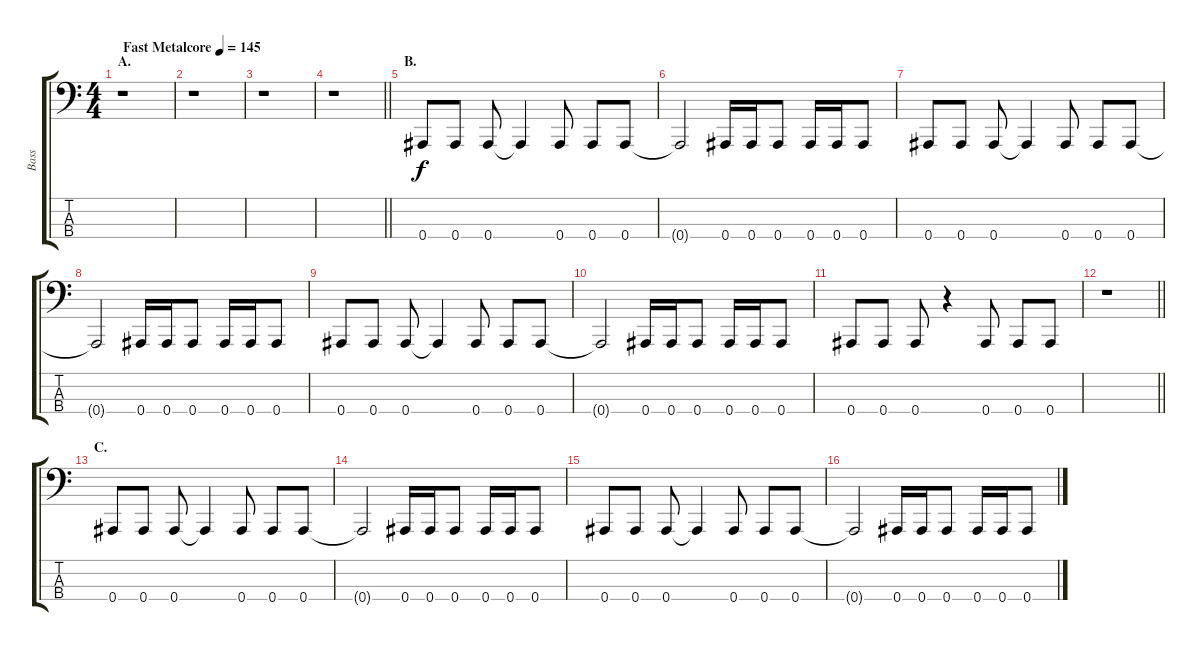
\track ("Bass" "Bass") {instrument electricbasspick}
\staff {score tabs}
\tuning (Eb2 Bb1 F1 Bb0) {hide}
\ts (4 4)
\section ("" "A.")
\tempo (145 "Fast Metalcore")
\clef f4
\ks c
r.1{dy f instrument electricbasspick} |
r.1 |
r.1 |
\barLineRight lightlight
r.1 |
\section ("" "B.")
0.4.8 0.4.8 0.4.8 0.4{t}.4 0.4.8 0.4.8 0.4.8 |
0.4{t}.2 0.4.16 0.4.16 0.4.8 0.4.16 0.4.16 0.4.8 |
0.4.8 0.4.8 0.4.8 0.4{t}.4 0.4.8 0.4.8 0.4.8 |
0.4{t}.2 0.4.16 0.4.16 0.4.8 0.4.16 0.4.16 0.4.8 |
0.4.8 0.4.8 0.4.8 0.4{t}.4 0.4.8 0.4.8 0.4.8 |
0.4{t}.2 0.4.16 0.4.16 0.4.8 0.4.16 0.4.16 0.4.8 |
0.4.8 0.4.8 0.4.8 r.4 0.4.8 0.4.8 0.4.8 |
\barLineRight lightlight
r.1 |
\section ("" "C.")
0.4.8 0.4.8 0.4.8 0.4{t}.4 0.4.8 0.4.8 0.4.8 |
0.4{t}.2 0.4.16 0.4.16 0.4.8 0.4.16 0.4.16 0.4.8 |
0.4.8 0.4.8 0.4.8 0.4{t}.4 0.4.8 0.4.8 0.4.8 |
0.4{t}.2 0.4.16 0.4.16 0.4.8 0.4.16 0.4.16 0.4.8
